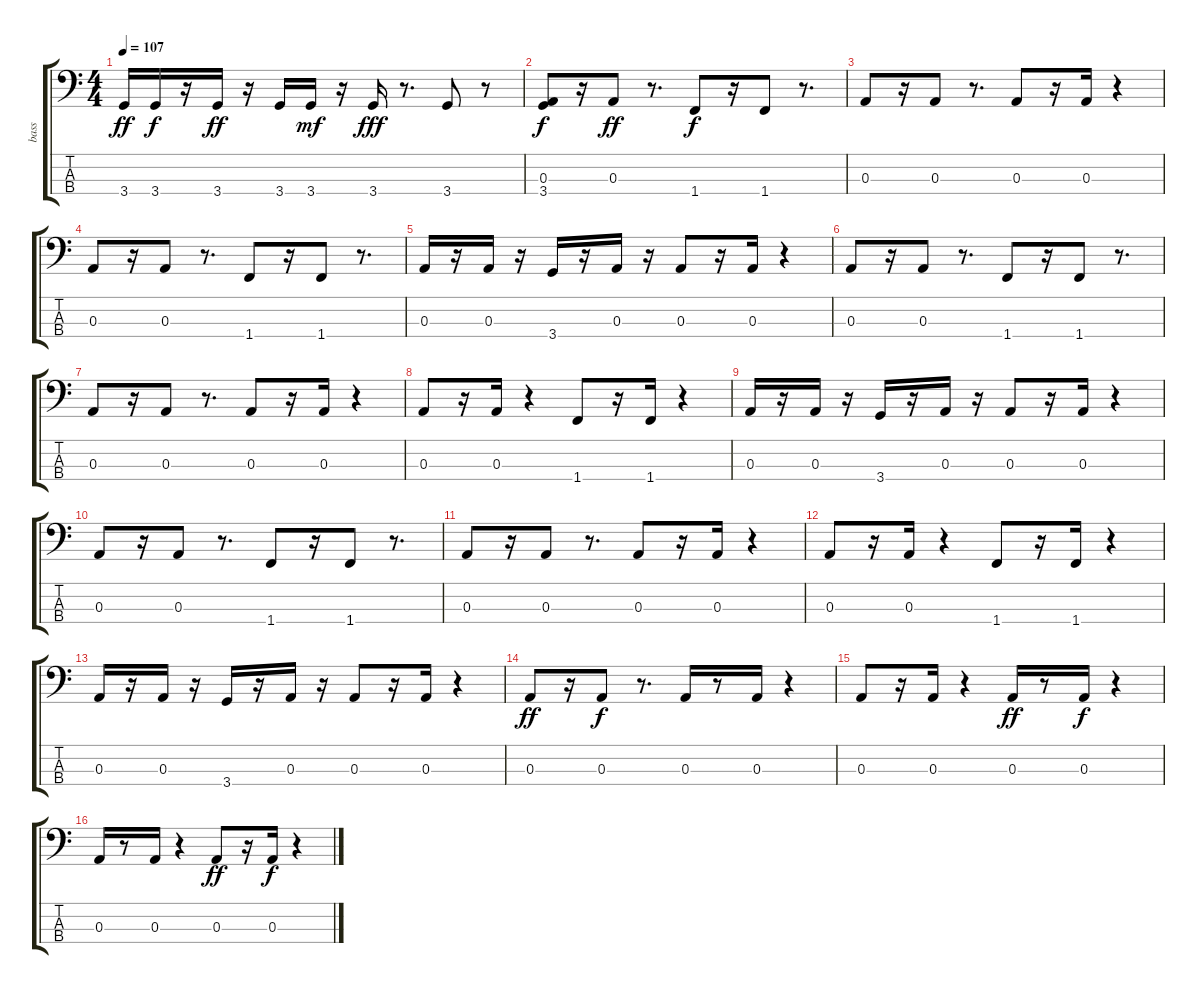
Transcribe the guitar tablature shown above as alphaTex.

\track ("bass                " "bass      ") {instrument fretlessbass}
\staff {score tabs}
\tuning (G2 D2 A1 E1) {hide}
\ts (4 4)
\tempo 107
\clef f4
\ks c
3.4.16{dy ff} 3.4.16{dy f} r.16 3.4.16{dy ff} r.16 3.4.16 3.4.16{dy mf} r.16 3.4.16{dy fff} r.8{d} 3.4.8 r.8 |
(0.3 3.4).8{dy f} r.16 0.3.8{dy ff} r.8{d} 1.4.8{dy f} r.16 1.4.8 r.8{d} |
0.3.8 r.16 0.3.8 r.8{d} 0.3.8 r.16 0.3.16 r.4 |
0.3.8 r.16 0.3.8 r.8{d} 1.4.8 r.16 1.4.8 r.8{d} |
0.3.16 r.16 0.3.16 r.16 3.4.16 r.16 0.3.16 r.16 0.3.8 r.16 0.3.16 r.4 |
0.3.8 r.16 0.3.8 r.8{d} 1.4.8 r.16 1.4.8 r.8{d} |
0.3.8 r.16 0.3.8 r.8{d} 0.3.8 r.16 0.3.16 r.4 |
0.3.8 r.16 0.3.16 r.4 1.4.8 r.16 1.4.16 r.4 |
0.3.16 r.16 0.3.16 r.16 3.4.16 r.16 0.3.16 r.16 0.3.8 r.16 0.3.16 r.4 |
0.3.8 r.16 0.3.8 r.8{d} 1.4.8 r.16 1.4.8 r.8{d} |
0.3.8 r.16 0.3.8 r.8{d} 0.3.8 r.16 0.3.16 r.4 |
0.3.8 r.16 0.3.16 r.4 1.4.8 r.16 1.4.16 r.4 |
0.3.16 r.16 0.3.16 r.16 3.4.16 r.16 0.3.16 r.16 0.3.8 r.16 0.3.16 r.4 |
0.3.8{dy ff} r.16 0.3.8{dy f} r.8{d} 0.3.16 r.8 0.3.16 r.4 |
0.3.8 r.16 0.3.16 r.4 0.3.16{dy ff} r.8 0.3.16{dy f} r.4 |
0.3.16 r.8 0.3.16 r.4 0.3.8{dy ff} r.16 0.3.16{dy f} r.4
